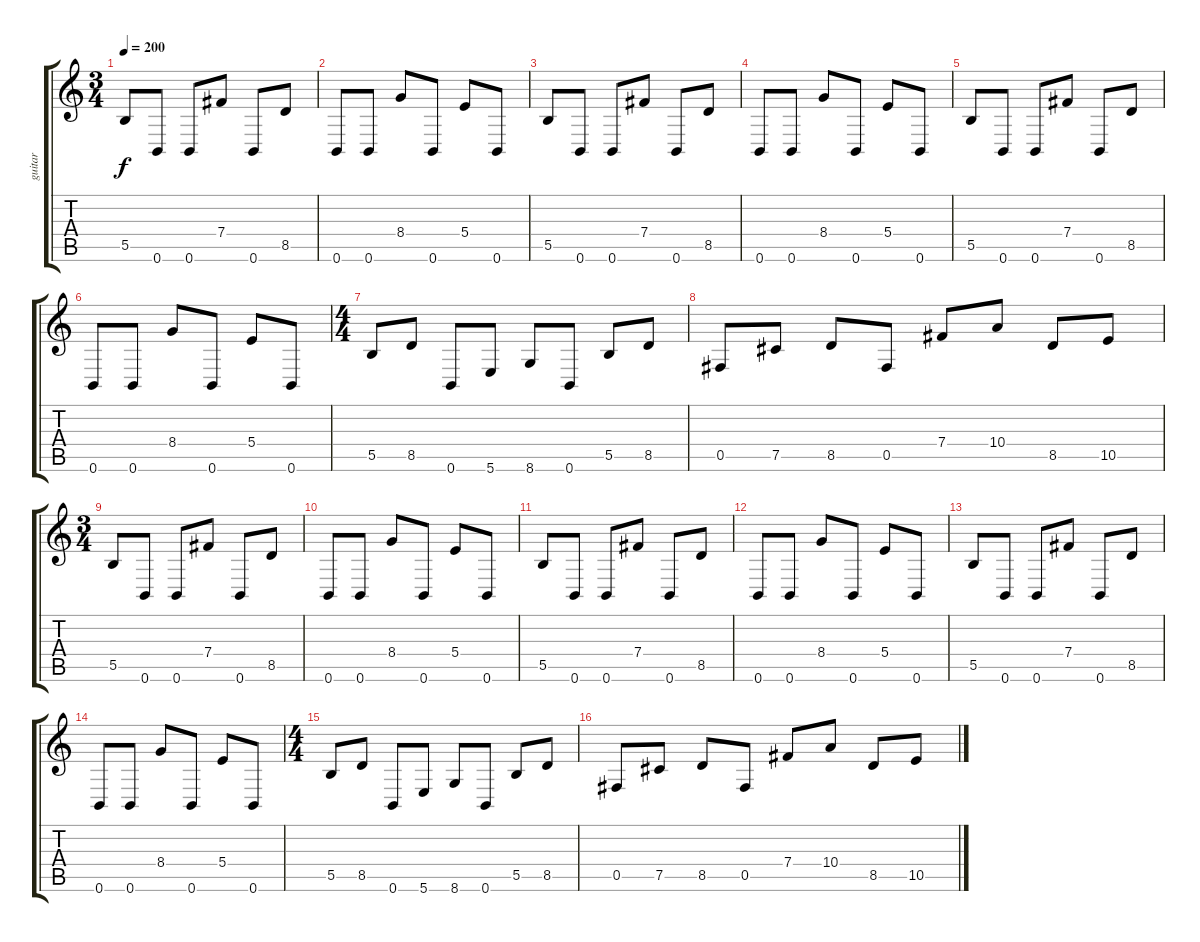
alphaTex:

\track ("guitar" "guitar") {instrument distortionguitar}
\staff {score tabs}
\tuning (Db4 Ab3 E3 B2 Gb2 B1) {hide}
\ts (3 4)
\tempo 200
\clef g2
\ks c
5.5.8{dy f} 0.6.8 0.6.8 7.4.8 0.6.8 8.5.8 |
0.6.8 0.6.8 8.4.8 0.6.8 5.4.8 0.6.8 |
5.5.8 0.6.8 0.6.8 7.4.8 0.6.8 8.5.8 |
0.6.8 0.6.8 8.4.8 0.6.8 5.4.8 0.6.8 |
5.5.8 0.6.8 0.6.8 7.4.8 0.6.8 8.5.8 |
0.6.8 0.6.8 8.4.8 0.6.8 5.4.8 0.6.8 |
\ts (4 4)
5.5.8 8.5.8 0.6.8 5.6.8 8.6.8 0.6.8 5.5.8 8.5.8 |
0.5.8 7.5.8 8.5.8 0.5.8 7.4.8 10.4.8 8.5.8 10.5.8 |
\ts (3 4)
5.5.8 0.6.8 0.6.8 7.4.8 0.6.8 8.5.8 |
0.6.8 0.6.8 8.4.8 0.6.8 5.4.8 0.6.8 |
5.5.8 0.6.8 0.6.8 7.4.8 0.6.8 8.5.8 |
0.6.8 0.6.8 8.4.8 0.6.8 5.4.8 0.6.8 |
5.5.8 0.6.8 0.6.8 7.4.8 0.6.8 8.5.8 |
0.6.8 0.6.8 8.4.8 0.6.8 5.4.8 0.6.8 |
\ts (4 4)
5.5.8 8.5.8 0.6.8 5.6.8 8.6.8 0.6.8 5.5.8 8.5.8 |
0.5.8 7.5.8 8.5.8 0.5.8 7.4.8 10.4.8 8.5.8 10.5.8
